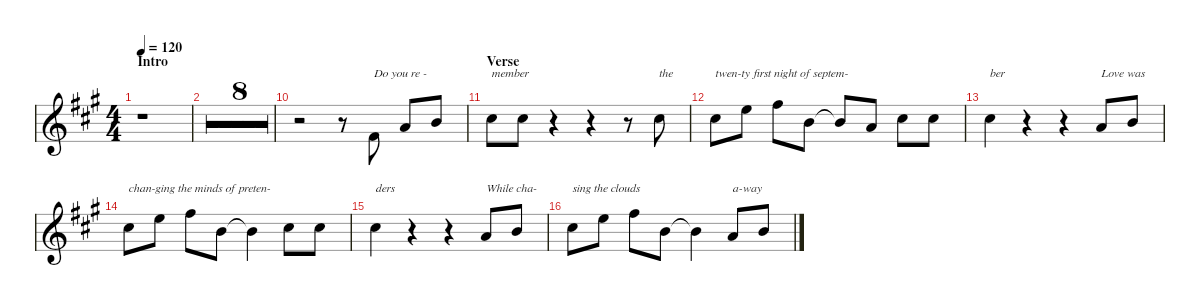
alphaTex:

\defaultSystemsLayout 4
\hideDynamics
\bracketExtendMode nobrackets
\singleTrackTrackNamePolicy hidden
\multiTrackTrackNamePolicy hidden
\otherSystemsTrackNameOrientation horizontal
\track ("Lead Vocal" "N-Gt") {multiBarRest instrument acousticguitarnylon}
\staff {score}
\tuning (E4 B3 G3 D3 A2 E2)
\ts (4 4)
\section ("" "Intro")
\tempo 120
\clef g2
\ks a
r.1{dy f instrument acousticguitarnylon beam Down} |
r.1{beam Down} |
r.1{beam Down} |
r.1{beam Down} |
r.1{beam Down} |
r.1{beam Down} |
r.1{beam Down} |
r.1{beam Down} |
r.1{beam Down} |
r.2{beam Down} r.8{beam Down} 4.4{acc #}.8{txt "Do you re -" beam Up} 2.3{acc forcenatural}.8{beam Up} 0.2{acc forcenatural}.8{beam Up} |
\section ("" "Verse")
2.2{acc #}.8{txt "member" beam Down} 2.2{acc #}.8{beam Down} r.4{beam Down} r.4{beam Down} r.8{beam Down} 2.2{acc #}.8{txt "the" beam Down} |
2.2{acc #}.8{txt "twen-ty first night of septem-" beam Down} 0.1{acc forcenatural}.8{beam Down} 2.1{acc #}.8{beam Down} 0.2{acc forcenatural}.8{beam Down} 0.2{t acc forcenatural}.8{beam Up} 2.3{acc forcenatural}.8{beam Up} 2.2{acc #}.8{beam Down} 2.2{acc #}.8{beam Down} |
2.2{acc #}.4{txt "ber" beam Down} r.4{beam Down} r.4{beam Down} 2.3{acc forcenatural}.8{txt "Love was" beam Up} 0.2{acc forcenatural}.8{beam Up} |
2.2{acc #}.8{txt "chan-ging the minds of preten-" beam Down} 0.1{acc forcenatural}.8{beam Down} 2.1{acc #}.8{beam Down} 0.2{acc forcenatural}.8{beam Down} 0.2{t acc forcenatural}.4{beam Down} 2.2{acc #}.8{beam Down} 2.2{acc #}.8{beam Down} |
2.2{acc #}.4{txt "ders" beam Down} r.4{beam Down} r.4{beam Down} 2.3{acc forcenatural}.8{txt "While cha-" beam Up} 0.2{acc forcenatural}.8{beam Up} |
2.2{acc #}.8{txt "sing the clouds" beam Down} 0.1{acc forcenatural}.8{beam Down} 2.1{acc #}.8{beam Down} 0.2{acc forcenatural}.8{beam Down} 0.2{t acc forcenatural}.4{beam Down} 2.3{acc forcenatural}.8{txt "a-way" beam Up} 0.2{acc forcenatural}.8{beam Up}
